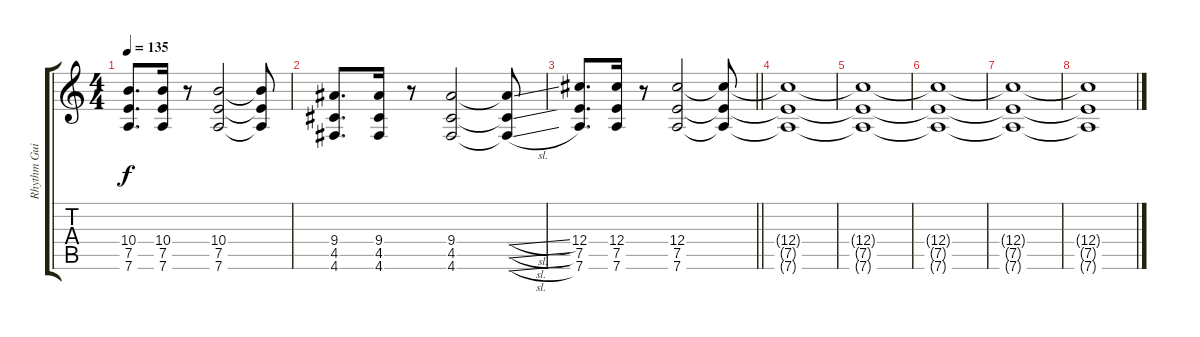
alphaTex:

\track ("Rhythm Guitar 2" "Rhythm Gui") {instrument distortionguitar}
\staff {score tabs}
\tuning (E4 B3 G3 Db3 A2 D2) {hide}
\ts (4 4)
\tempo 135
\clef g2
\ks c
(10.4 7.5 7.6).8{d dy f} (10.4 7.5 7.6).16 r.8 (10.4 7.5 7.6).2 (10.4{t} 7.5{t} 7.6{t}).8 |
(9.4 4.5 4.6).8{d} (9.4 4.5 4.6).16 r.8 (9.4 4.5 4.6).2 (9.4{sl t} 4.5{sl t} 4.6{sl t}).8 |
\barLineRight lightlight
(12.4 7.5 7.6).8{d} (12.4 7.5 7.6).16 r.8 (12.4 7.5 7.6).2 (12.4{t} 7.5{t} 7.6{t}).8 |
(12.4{t} 7.5{t} 7.6{t}).1{volume 2} |
(12.4{t} 7.5{t} 7.6{t}).1 |
(12.4{t} 7.5{t} 7.6{t}).1 |
(12.4{t} 7.5{t} 7.6{t}).1 |
(12.4{t} 7.5{t} 7.6{t}).1
